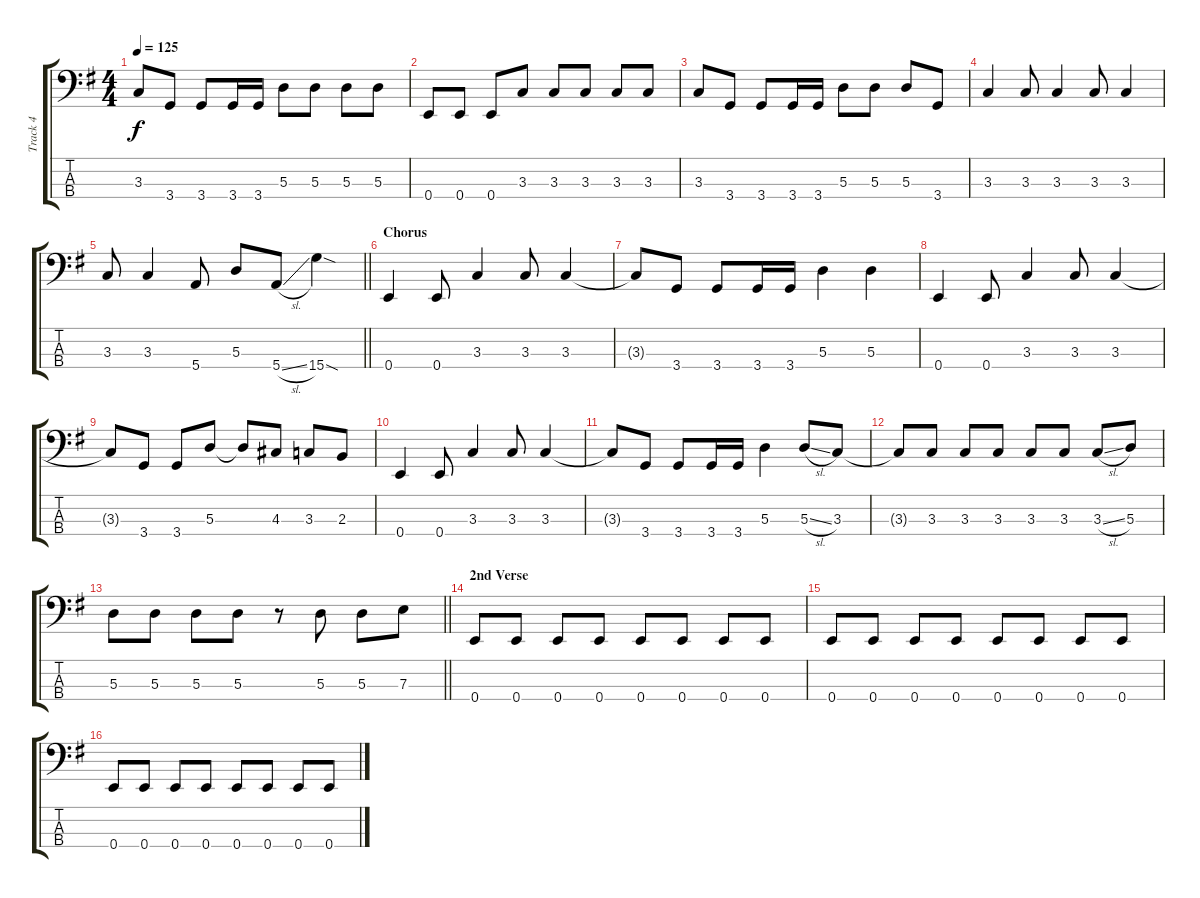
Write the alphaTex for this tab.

\track ("Track 4" "Track 4") {instrument electricbasspick}
\staff {score tabs}
\tuning (G2 D2 A1 E1) {hide}
\ts (4 4)
\tempo 125
\clef f4
\ks g
3.3.8{dy f} 3.4.8 3.4.8 3.4.16 3.4.16 5.3.8 5.3.8 5.3.8 5.3.8 |
0.4.8 0.4.8 0.4.8 3.3.8 3.3.8 3.3.8 3.3.8 3.3.8 |
3.3.8 3.4.8 3.4.8 3.4.16 3.4.16 5.3.8 5.3.8 5.3.8 3.4.8 |
3.3.4 3.3.8 3.3.4 3.3.8 3.3.4 |
\barLineRight lightlight
3.3.8 3.3.4 5.4.8 5.3.8 5.4{sl}.8 15.4{sod}.4 |
\section ("" "Chorus")
0.4.4 0.4.8 3.3.4 3.3.8 3.3.4 |
3.3{t}.8 3.4.8 3.4.8 3.4.16 3.4.16 5.3.4 5.3.4 |
0.4.4 0.4.8 3.3.4 3.3.8 3.3.4 |
3.3{t}.8 3.4.8 3.4.8 5.3.8 5.3{t}.8 4.3.8 3.3.8 2.3.8 |
0.4.4 0.4.8 3.3.4 3.3.8 3.3.4 |
3.3{t}.8 3.4.8 3.4.8 3.4.16 3.4.16 5.3.4 5.3{sl}.8 3.3.8 |
3.3{t}.8 3.3.8 3.3.8 3.3.8 3.3.8 3.3.8 3.3{sl}.8 5.3.8 |
\barLineRight lightlight
5.3.8 5.3.8 5.3.8 5.3.8 r.8 5.3.8 5.3.8 7.3.8 |
\section ("" "2nd Verse")
0.4.8 0.4.8 0.4.8 0.4.8 0.4.8 0.4.8 0.4.8 0.4.8 |
0.4.8 0.4.8 0.4.8 0.4.8 0.4.8 0.4.8 0.4.8 0.4.8 |
0.4.8 0.4.8 0.4.8 0.4.8 0.4.8 0.4.8 0.4.8 0.4.8
